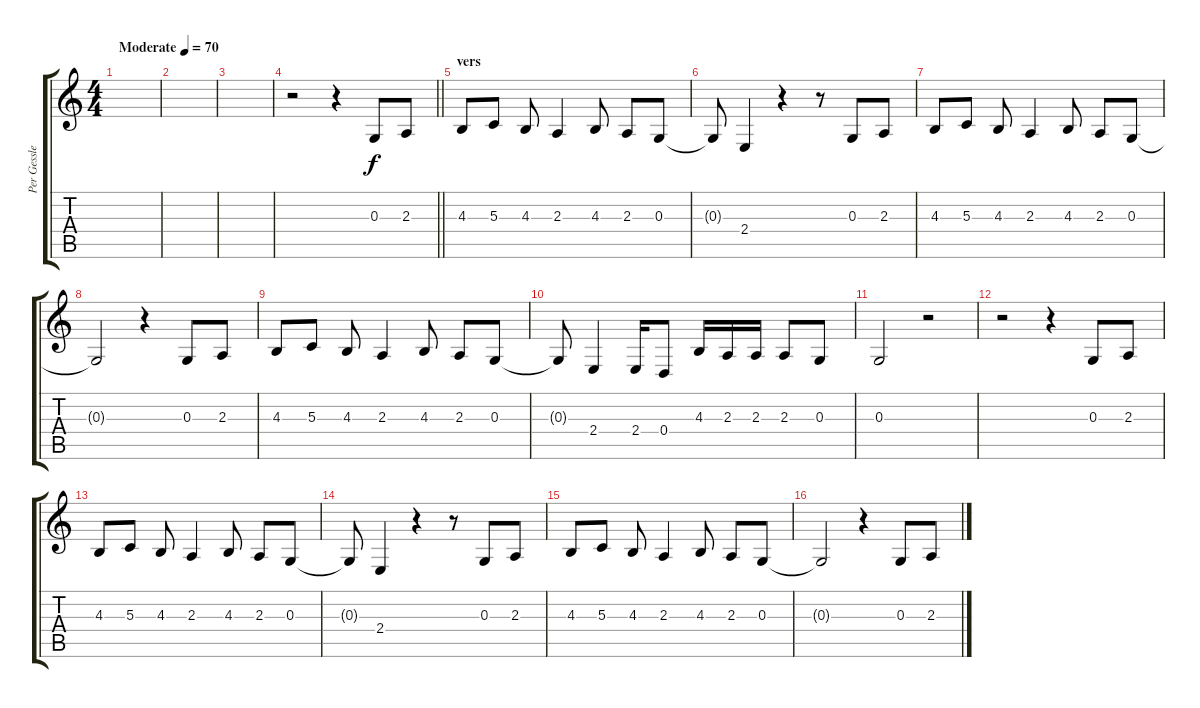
\track ("Per Gessle" "Per Gessle") {instrument lead1square}
\staff {score tabs}
\tuning (E4 B3 G3 D3 A2 E2) {hide}
\ts (4 4)
\tempo (70 "Moderate")
\clef g2
\ks c
|
|
|
\barLineRight lightlight
r.2 r.4 0.3.8 2.3.8 |
\section ("" "vers")
4.3.8 5.3.8 4.3.8 2.3.4 4.3.8 2.3.8 0.3.8 |
0.3{t}.8 2.4.4 r.4 r.8 0.3.8 2.3.8 |
4.3.8 5.3.8 4.3.8 2.3.4 4.3.8 2.3.8 0.3.8 |
0.3{t}.2 r.4 0.3.8 2.3.8 |
4.3.8 5.3.8 4.3.8 2.3.4 4.3.8 2.3.8 0.3.8 |
0.3{t}.8 2.4.4 2.4.16 0.4.8 4.3.16 2.3.16 2.3.16 2.3.8 0.3.8 |
0.3.2 r.2 |
r.2 r.4 0.3.8 2.3.8 |
4.3.8 5.3.8 4.3.8 2.3.4 4.3.8 2.3.8 0.3.8 |
0.3{t}.8 2.4.4 r.4 r.8 0.3.8 2.3.8 |
4.3.8 5.3.8 4.3.8 2.3.4 4.3.8 2.3.8 0.3.8 |
0.3{t}.2 r.4 0.3.8 2.3.8
